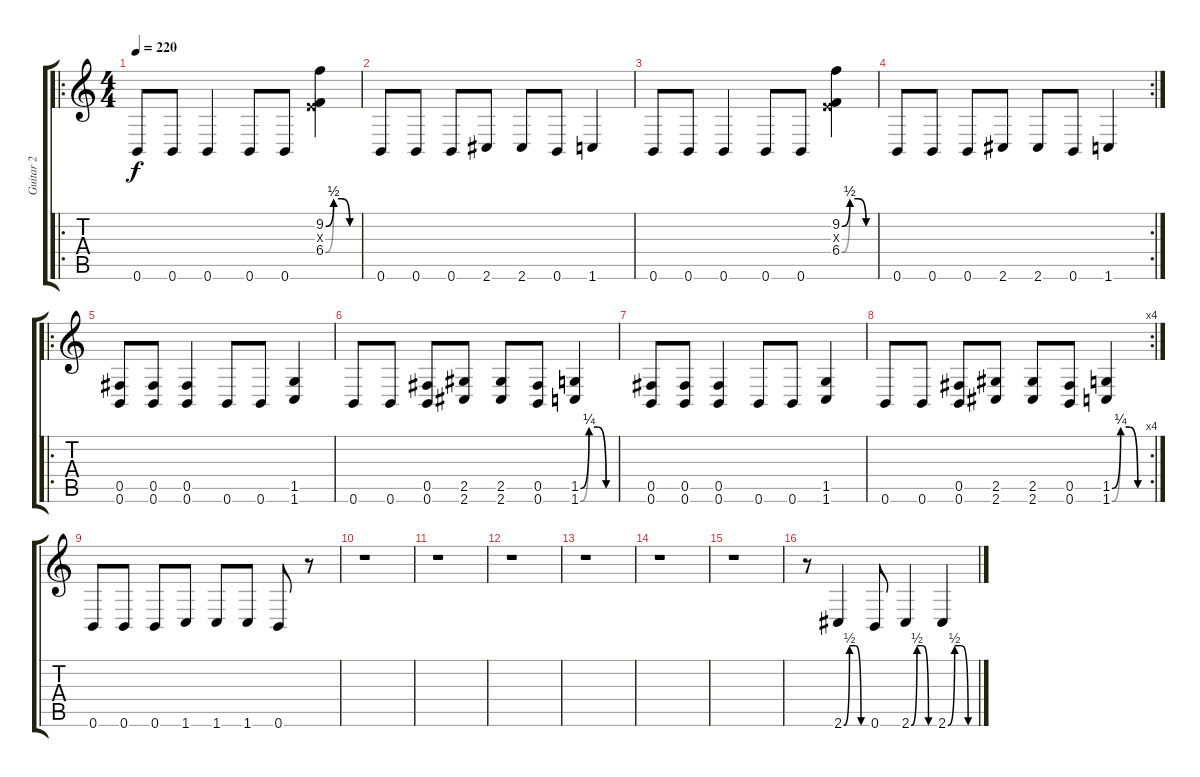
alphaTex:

\track ("Guitar 2" "Guitar 2") {instrument distortionguitar}
\staff {score tabs}
\tuning (Db4 Ab3 E3 B2 Gb2 B1) {hide}
\ro
\ts (4 4)
\tempo 220
\clef g2
\ks c
0.6.8{dy f} 0.6.8 0.6.4 0.6.8 0.6.8 (9.2{be (custom 0 0 15 2 30 2 45 0 60 0)} 0.3{x} 6.4{be (custom 0 0 15 2 30 2 45 0 60 0)}).4 |
0.6.8 0.6.8 0.6.8 2.6.8 2.6.8 0.6.8 1.6.4 |
0.6.8 0.6.8 0.6.4 0.6.8 0.6.8 (9.2{be (custom 0 0 15 2 30 2 45 0 60 0)} 0.3{x} 6.4{be (custom 0 0 15 2 30 2 45 0 60 0)}).4 |
\rc 2
0.6.8 0.6.8 0.6.8 2.6.8 2.6.8 0.6.8 1.6.4 |
\ro
(0.5 0.6).8 (0.5 0.6).8 (0.5 0.6).4 0.6.8 0.6.8 (1.5 1.6).4 |
0.6.8 0.6.8 (0.5 0.6).8 (2.5 2.6).8 (2.5 2.6).8 (0.5 0.6).8 (1.5{be (custom 0 0 15 1 30 1 45 0 60 0)} 1.6{be (custom 0 0 15 1 30 1 45 0 60 0)}).4 |
(0.5 0.6).8 (0.5 0.6).8 (0.5 0.6).4 0.6.8 0.6.8 (1.5 1.6).4 |
\rc 4
0.6.8 0.6.8 (0.5 0.6).8 (2.5 2.6).8 (2.5 2.6).8 (0.5 0.6).8 (1.5{be (custom 0 0 15 1 30 1 45 0 60 0)} 1.6{be (custom 0 0 15 1 30 1 45 0 60 0)}).4 |
0.6.8 0.6.8 0.6.8 1.6.8 1.6.8 1.6.8 0.6.8 r.8 |
r.1 |
r.1 |
r.1 |
r.1 |
r.1 |
r.1 |
r.8 2.6{be (custom 0 0 15 2 30 2 45 0 60 0)}.4 0.6.8 2.6{be (custom 0 0 15 2 30 2 45 0 60 0)}.4 2.6{be (custom 0 0 15 2 30 2 45 0 60 0)}.4
